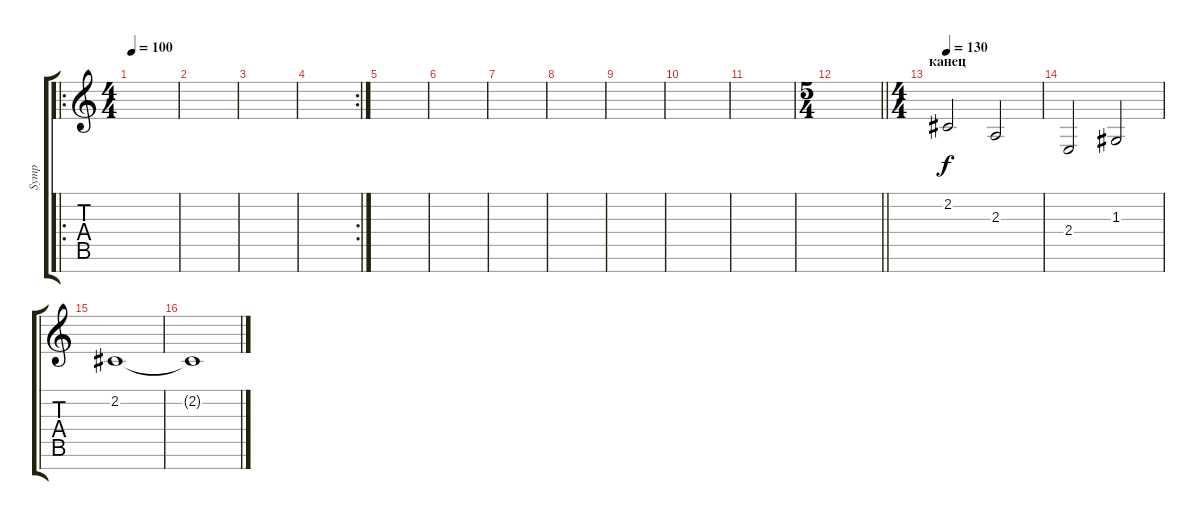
\track ("Symp" "Symp") {instrument stringensemble1}
\staff {score tabs}
\tuning (E4 B3 G3 D3 A2 E2 B1) {hide}
\ro
\ts (4 4)
\tempo 100
\clef g2
\ks c
|
|
|
\rc 2
|
|
|
|
|
|
|
|
\ts (5 4)
\barLineRight lightlight
|
\ts (4 4)
\section ("" "канец")
\tempo 130
2.2.2{volume 10} 2.3.2 |
2.4.2 1.3.2 |
2.2.1 |
2.2{t}.1
